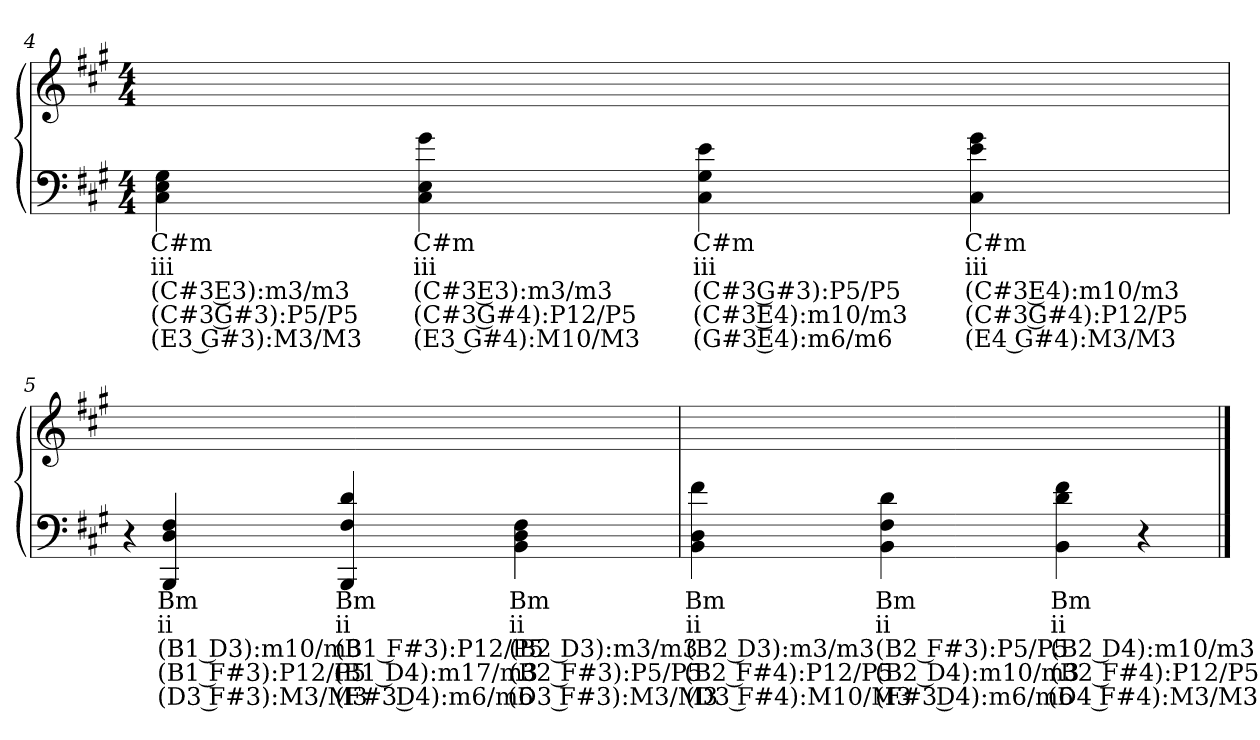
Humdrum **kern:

**kern	**text	**text	**text	**text	**text	**kern
*part2	*part2	*part2	*part2	*part2	*part2	*part1
*staff2	*staff2	*staff2	*staff2	*staff2	*staff2	*staff1
*clefF4	*	*	*	*	*	*clefG2
*k[f#c#g#]	*	*	*	*	*	*k[f#c#g#]
*A:	*	*	*	*	*	*A:
*M4/4	*	*	*	*	*	*M4/4
=4	=4	=4	=4	=4	=4	=4
4C# 4E 4G#	C#m	iii	(C#3 E3):m3/m3	(C#3 G#3):P5/P5	(E3 G#3):M3/M3	1ryy
4C# 4E 4g#	C#m	iii	(C#3 E3):m3/m3	(C#3 G#4):P12/P5	(E3 G#4):M10/M3	.
4C# 4G# 4e	C#m	iii	(C#3 G#3):P5/P5	(C#3 E4):m10/m3	(G#3 E4):m6/m6	.
4C# 4e 4g#	C#m	iii	(C#3 E4):m10/m3	(C#3 G#4):P12/P5	(E4 G#4):M3/M3	.
=5	=5	=5	=5	=5	=5	=5
4r	.	.	.	.	.	1ryy
4BBB 4D 4F#	Bm	ii	(B1 D3):m10/m3	(B1 F#3):P12/P5	(D3 F#3):M3/M3	.
4BBB 4F# 4d	Bm	ii	(B1 F#3):P12/P5	(B1 D4):m17/m3	(F#3 D4):m6/m6	.
4BB 4D 4F#	Bm	ii	(B2 D3):m3/m3	(B2 F#3):P5/P5	(D3 F#3):M3/M3	.
=6	=6	=6	=6	=6	=6	=6
4BB 4D 4f#	Bm	ii	(B2 D3):m3/m3	(B2 F#4):P12/P5	(D3 F#4):M10/M3	1ryy
4BB 4F# 4d	Bm	ii	(B2 F#3):P5/P5	(B2 D4):m10/m3	(F#3 D4):m6/m6	.
4BB 4d 4f#	Bm	ii	(B2 D4):m10/m3	(B2 F#4):P12/P5	(D4 F#4):M3/M3	.
4r	.	.	.	.	.	.
==	==	==	==	==	==	==
*-	*-	*-	*-	*-	*-	*-
